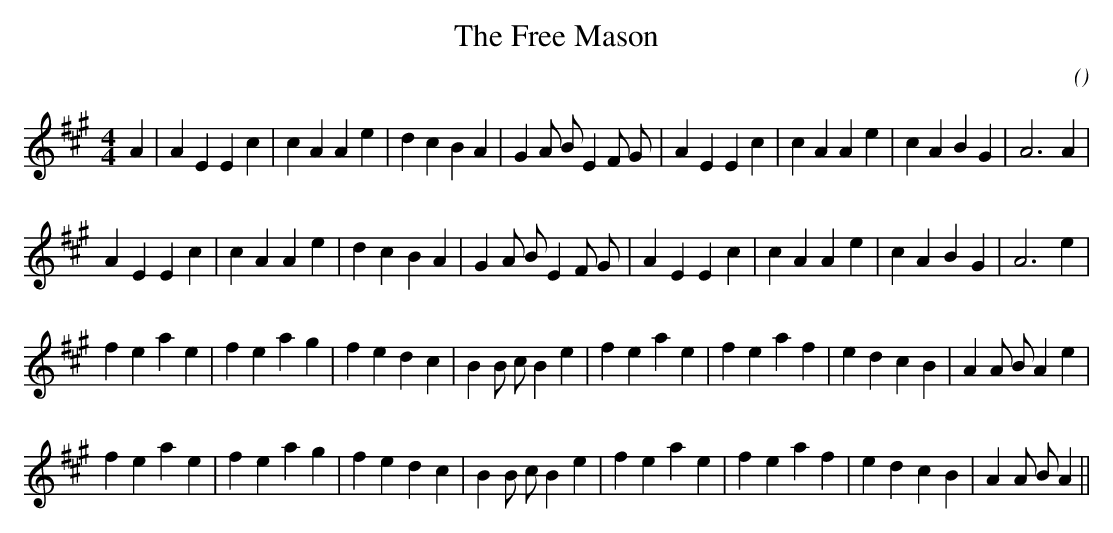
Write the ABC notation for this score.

X:1
T: The Free Mason
C:
O:
M:4/4
K:A
K:A
M:4/4
L:1/16
A4 |A4 E4 E4 c4 |c4 A4 A4 e4 |d4 c4 B4 A4 |G4 A2 B2 E4 F2 G2 |A4 E4 E4 c4 |c4 A4 A4 e4 |c4 A4 B4 G4 |A12 A4 |
A4 E4 E4 c4 |c4 A4 A4 e4 |d4 c4 B4 A4 |G4 A2 B2 E4 F2 G2 |A4 E4 E4 c4 |c4 A4 A4 e4 |c4 A4 B4 G4 |A12 e4 |
f4 e4 a4 e4 |f4 e4 a4 g4 |f4 e4 d4 c4 |B4 B2 c2 B4 e4 |f4 e4 a4 e4 |f4 e4 a4 f4 |e4 d4 c4 B4 |A4 A2 B2 A4 e4 |
f4 e4 a4 e4 |f4 e4 a4 g4 |f4 e4 d4 c4 |B4 B2 c2 B4 e4 |f4 e4 a4 e4 |f4 e4 a4 f4 |e4 d4 c4 B4 |A4 A2 B2 A4 ||
